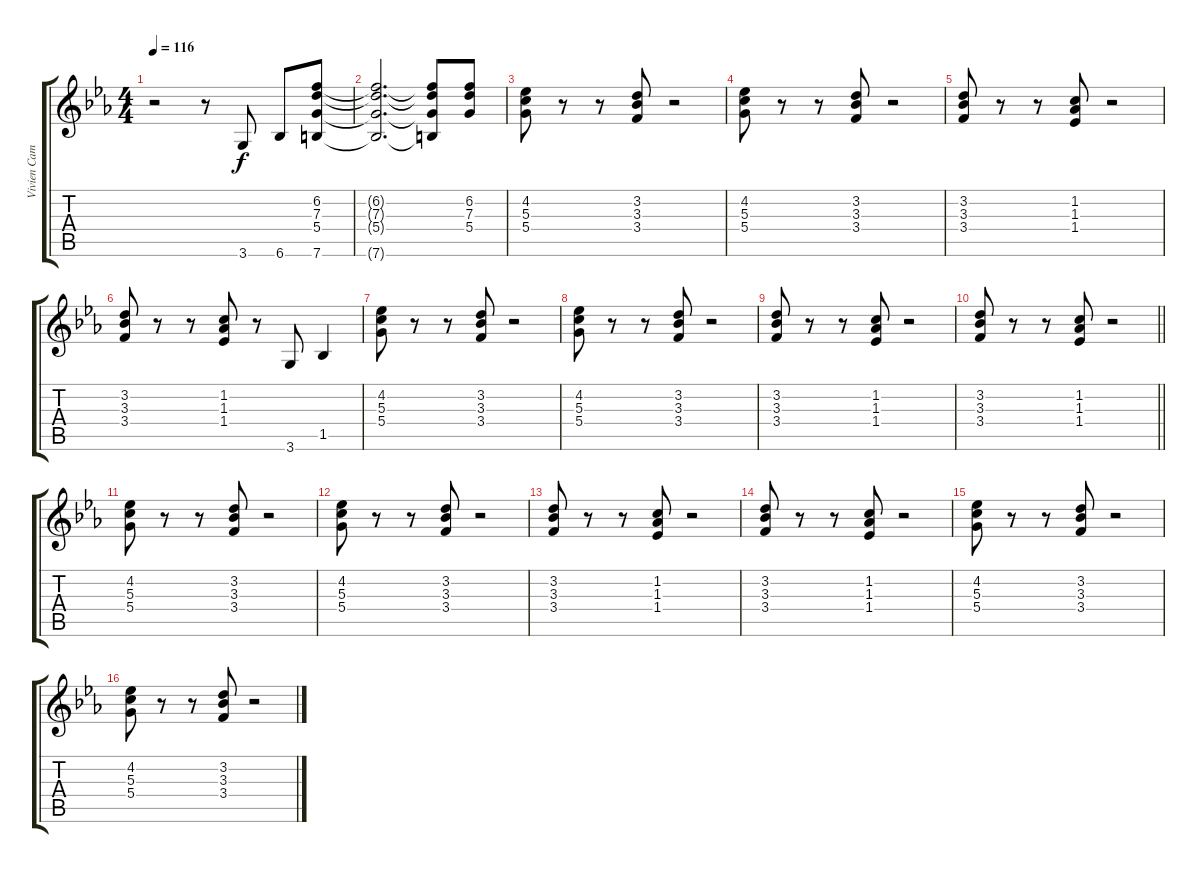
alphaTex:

\track ("Vivien Campbell II" "Vivien Cam") {instrument distortionguitar}
\staff {score tabs}
\tuning (E4 B3 G3 D3 A2 E2) {hide}
\ts (4 4)
\tempo 116
\clef g2
\ks eb
r.2{dy f instrument distortionguitar} r.8 3.6.8 6.6.8 (6.2 7.3 5.4 7.6).8 |
(6.2{t} 7.3{t} 5.4{t} 7.6{t}).2{d} (6.2{t} 7.3{t} 5.4{t} 7.6{t}).8 (6.2 7.3 5.4).8 |
(4.2 5.3 5.4).8 r.8 r.8 (3.2 3.3 3.4).8 r.2 |
(4.2 5.3 5.4).8 r.8 r.8 (3.2 3.3 3.4).8 r.2 |
(3.2 3.3 3.4).8 r.8 r.8 (1.2 1.3 1.4).8 r.2 |
(3.2 3.3 3.4).8 r.8 r.8 (1.2 1.3 1.4).8 r.8 3.6.8 1.5.4 |
(4.2 5.3 5.4).8 r.8 r.8 (3.2 3.3 3.4).8 r.2 |
(4.2 5.3 5.4).8 r.8 r.8 (3.2 3.3 3.4).8 r.2 |
(3.2 3.3 3.4).8 r.8 r.8 (1.2 1.3 1.4).8 r.2 |
\barLineRight lightlight
(3.2 3.3 3.4).8 r.8 r.8 (1.2 1.3 1.4).8 r.2 |
(4.2 5.3 5.4).8 r.8 r.8 (3.2 3.3 3.4).8 r.2 |
(4.2 5.3 5.4).8 r.8 r.8 (3.2 3.3 3.4).8 r.2 |
(3.2 3.3 3.4).8 r.8 r.8 (1.2 1.3 1.4).8 r.2 |
(3.2 3.3 3.4).8 r.8 r.8 (1.2 1.3 1.4).8 r.2 |
(4.2 5.3 5.4).8 r.8 r.8 (3.2 3.3 3.4).8 r.2 |
(4.2 5.3 5.4).8 r.8 r.8 (3.2 3.3 3.4).8 r.2
